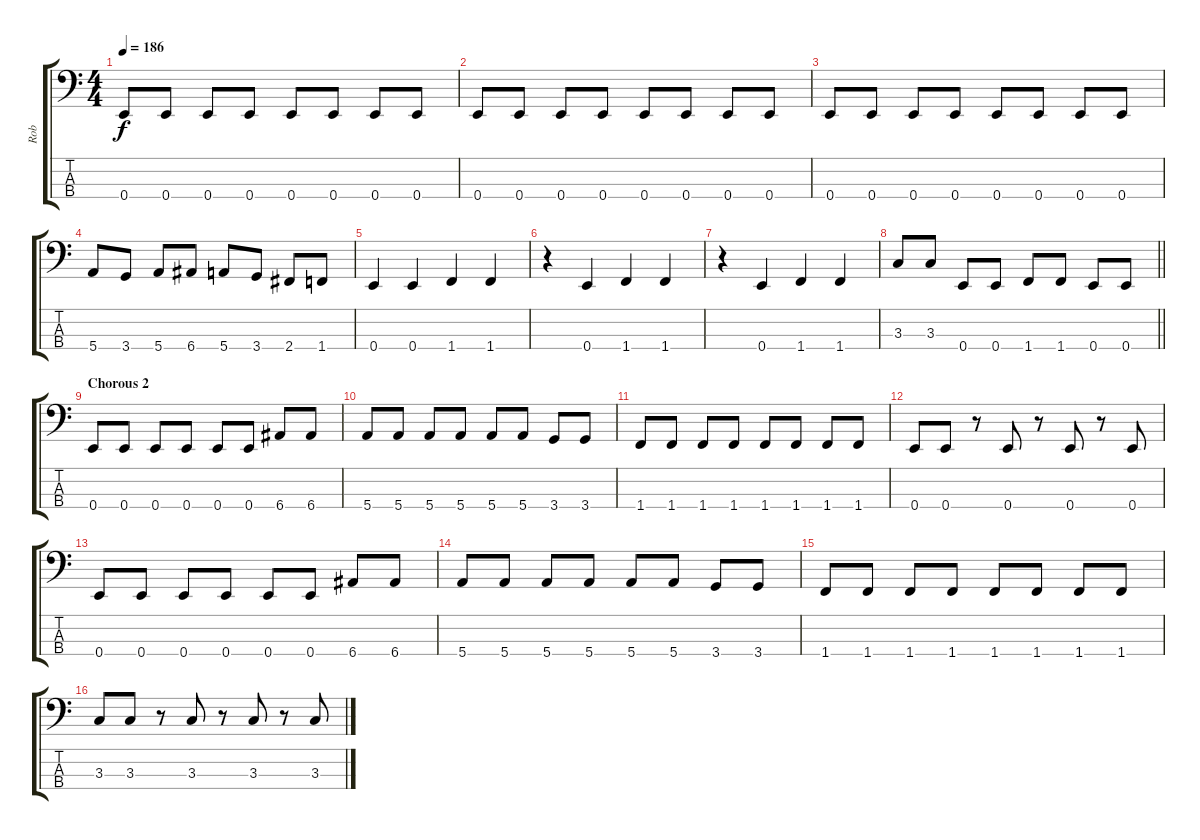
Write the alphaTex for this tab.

\track ("Rob" "Rob") {instrument electricbassfinger}
\staff {score tabs}
\tuning (G2 D2 A1 E1) {hide}
\ts (4 4)
\tempo 186
\clef f4
\ks c
0.4.8{dy f} 0.4.8 0.4.8 0.4.8 0.4.8 0.4.8 0.4.8 0.4.8 |
0.4.8 0.4.8 0.4.8 0.4.8 0.4.8 0.4.8 0.4.8 0.4.8 |
0.4.8 0.4.8 0.4.8 0.4.8 0.4.8 0.4.8 0.4.8 0.4.8 |
5.4.8 3.4.8 5.4.8 6.4.8 5.4.8 3.4.8 2.4.8 1.4.8 |
0.4.4 0.4.4 1.4.4 1.4.4 |
r.4 0.4.4 1.4.4 1.4.4 |
r.4 0.4.4 1.4.4 1.4.4 |
\barLineRight lightlight
3.3.8 3.3.8 0.4.8 0.4.8 1.4.8 1.4.8 0.4.8 0.4.8 |
\section ("" "Chorous 2")
0.4.8 0.4.8 0.4.8 0.4.8 0.4.8 0.4.8 6.4.8 6.4.8 |
5.4.8 5.4.8 5.4.8 5.4.8 5.4.8 5.4.8 3.4.8 3.4.8 |
1.4.8 1.4.8 1.4.8 1.4.8 1.4.8 1.4.8 1.4.8 1.4.8 |
0.4.8 0.4.8 r.8 0.4.8 r.8 0.4.8 r.8 0.4.8 |
0.4.8 0.4.8 0.4.8 0.4.8 0.4.8 0.4.8 6.4.8 6.4.8 |
5.4.8 5.4.8 5.4.8 5.4.8 5.4.8 5.4.8 3.4.8 3.4.8 |
1.4.8 1.4.8 1.4.8 1.4.8 1.4.8 1.4.8 1.4.8 1.4.8 |
3.3.8 3.3.8 r.8 3.3.8 r.8 3.3.8 r.8 3.3.8
